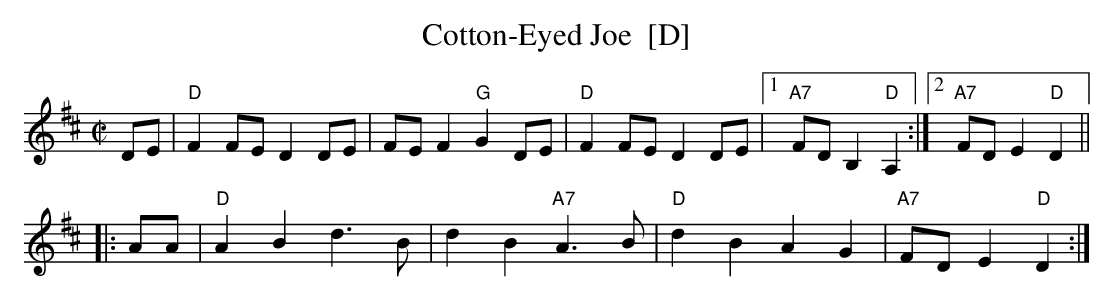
X:1
T: Cotton-Eyed Joe  [D]
M: C|
L: 1/8
K: D
   DE | "D"F2FE D2DE | FEF2 "G"G2DE | "D"F2FE D2DE |1 "A7"FDB,2 "D"A,2 :|2 "A7"FDE2 "D"D2 ||
|: AA | "D"A2B2 d3B  | d2B2 "A7"A3B | "D"d2B2 A2G2 |  "A7"FDE2  "D"D2  :|
